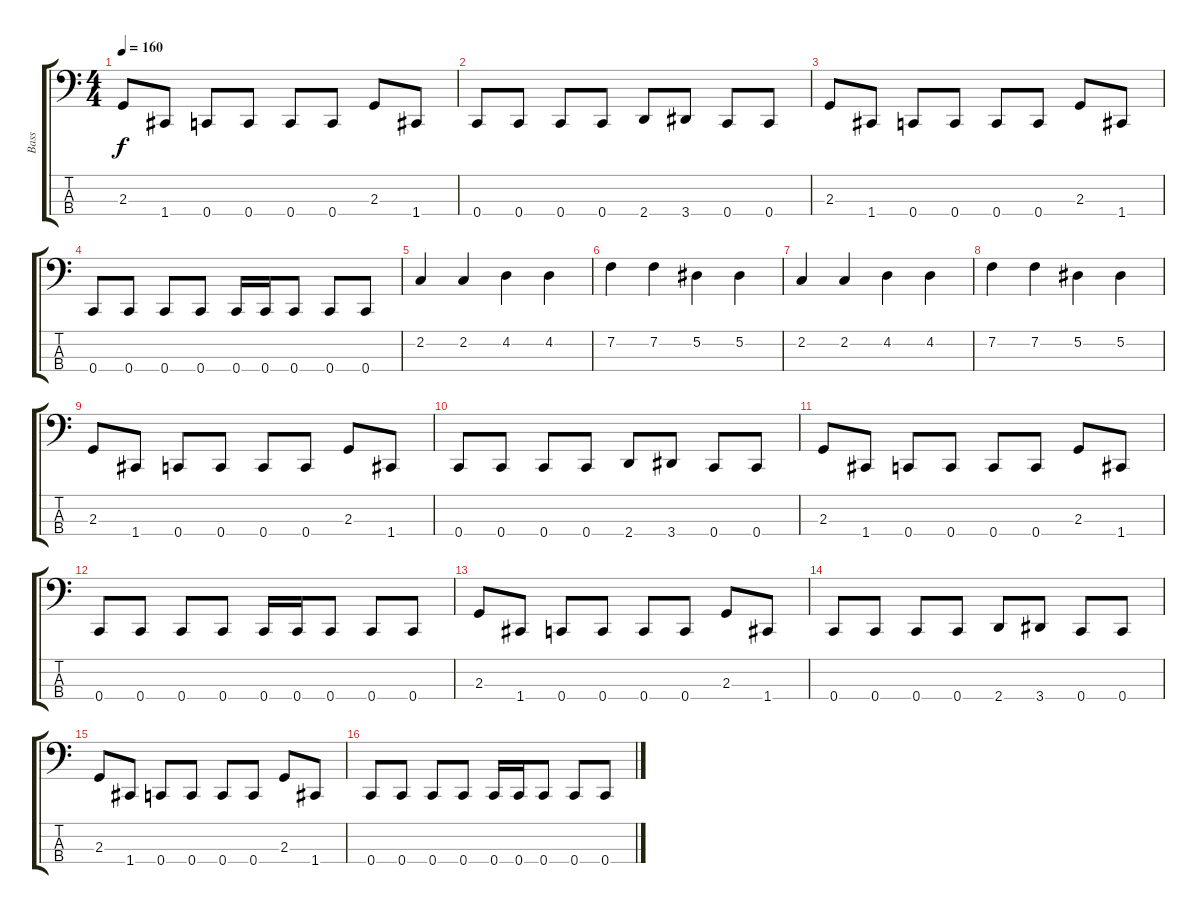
\track ("Bass" "Bass") {instrument electricbasspick}
\staff {score tabs}
\tuning (Eb2 Bb1 F1 C1) {hide}
\ts (4 4)
\tempo 160
\clef f4
\ks c
2.3.8{dy f} 1.4.8 0.4.8 0.4.8 0.4.8 0.4.8 2.3.8 1.4.8 |
0.4.8 0.4.8 0.4.8 0.4.8 2.4.8 3.4.8 0.4.8 0.4.8 |
2.3.8 1.4.8 0.4.8 0.4.8 0.4.8 0.4.8 2.3.8 1.4.8 |
0.4.8 0.4.8 0.4.8 0.4.8 0.4.16 0.4.16 0.4.8 0.4.8 0.4.8 |
2.2.4 2.2.4 4.2.4 4.2.4 |
7.2.4 7.2.4 5.2.4 5.2.4 |
2.2.4 2.2.4 4.2.4 4.2.4 |
7.2.4 7.2.4 5.2.4 5.2.4 |
2.3.8 1.4.8 0.4.8 0.4.8 0.4.8 0.4.8 2.3.8 1.4.8 |
0.4.8 0.4.8 0.4.8 0.4.8 2.4.8 3.4.8 0.4.8 0.4.8 |
2.3.8 1.4.8 0.4.8 0.4.8 0.4.8 0.4.8 2.3.8 1.4.8 |
0.4.8 0.4.8 0.4.8 0.4.8 0.4.16 0.4.16 0.4.8 0.4.8 0.4.8 |
2.3.8 1.4.8 0.4.8 0.4.8 0.4.8 0.4.8 2.3.8 1.4.8 |
0.4.8 0.4.8 0.4.8 0.4.8 2.4.8 3.4.8 0.4.8 0.4.8 |
2.3.8 1.4.8 0.4.8 0.4.8 0.4.8 0.4.8 2.3.8 1.4.8 |
0.4.8 0.4.8 0.4.8 0.4.8 0.4.16 0.4.16 0.4.8 0.4.8 0.4.8
